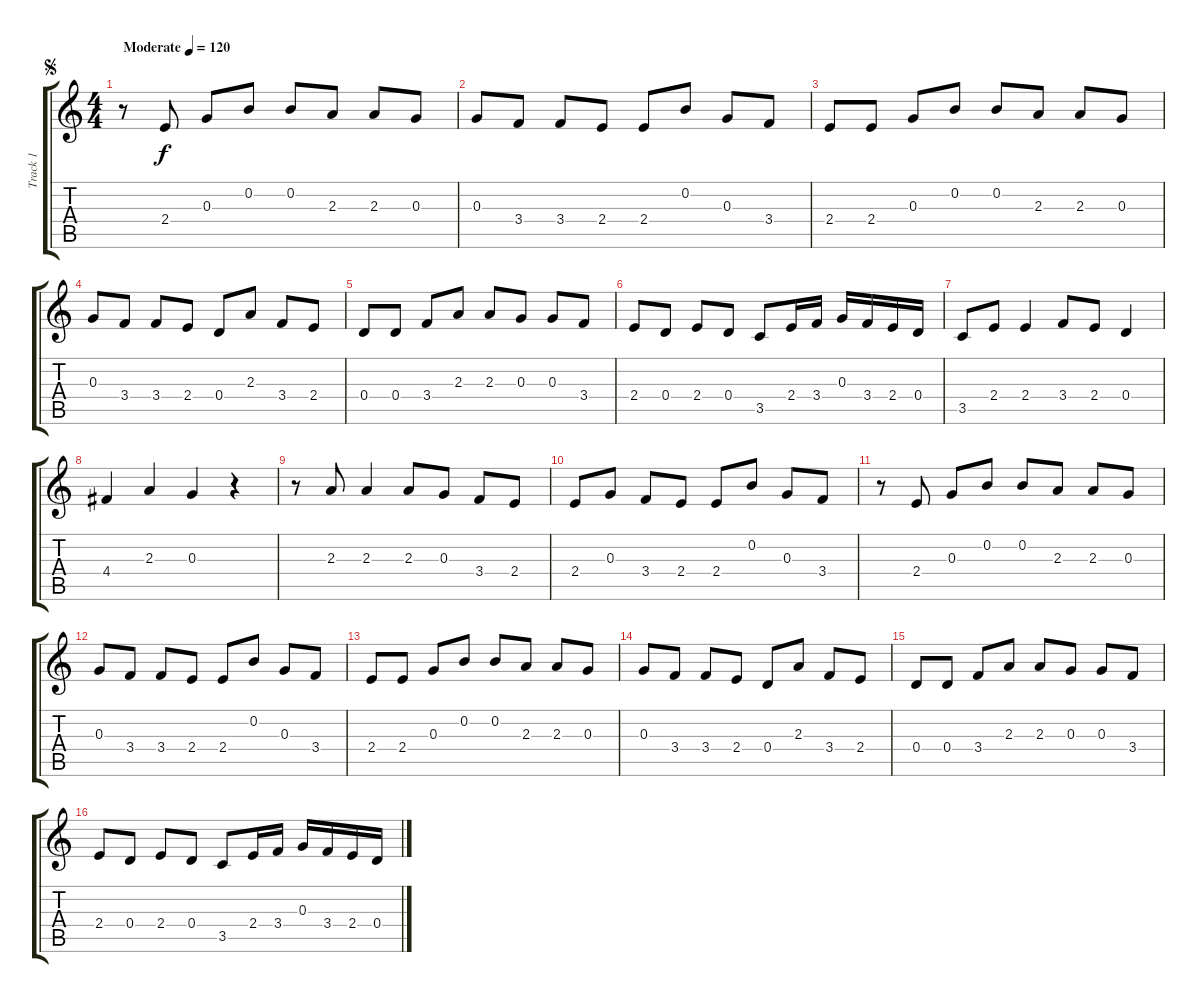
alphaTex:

\track ("Track 1" "Track 1") {instrument acousticguitarsteel}
\staff {score tabs}
\tuning (E4 B3 G3 D3 A2 E2) {hide}
\ts (4 4)
\jump segno
\tempo (120 "Moderate")
\clef g2
\ks c
r.8{dy f instrument acousticguitarsteel} 2.4.8 0.3.8 0.2.8 0.2.8 2.3.8 2.3.8 0.3.8 |
0.3.8 3.4.8 3.4.8 2.4.8 2.4.8 0.2.8 0.3.8 3.4.8 |
2.4.8 2.4.8 0.3.8 0.2.8 0.2.8 2.3.8 2.3.8 0.3.8 |
0.3.8 3.4.8 3.4.8 2.4.8 0.4.8 2.3.8 3.4.8 2.4.8 |
0.4.8 0.4.8 3.4.8 2.3.8 2.3.8 0.3.8 0.3.8 3.4.8 |
2.4.8 0.4.8 2.4.8 0.4.8 3.5.8 2.4.16 3.4.16 0.3.16 3.4.16 2.4.16 0.4.16 |
3.5.8 2.4.8 2.4.4 3.4.8 2.4.8 0.4.4 |
4.4.4 2.3.4 0.3.4 r.4 |
r.8 2.3.8 2.3.4 2.3.8 0.3.8 3.4.8 2.4.8 |
2.4.8 0.3.8 3.4.8 2.4.8 2.4.8 0.2.8 0.3.8 3.4.8 |
r.8 2.4.8 0.3.8 0.2.8 0.2.8 2.3.8 2.3.8 0.3.8 |
0.3.8 3.4.8 3.4.8 2.4.8 2.4.8 0.2.8 0.3.8 3.4.8 |
2.4.8 2.4.8 0.3.8 0.2.8 0.2.8 2.3.8 2.3.8 0.3.8 |
0.3.8 3.4.8 3.4.8 2.4.8 0.4.8 2.3.8 3.4.8 2.4.8 |
0.4.8 0.4.8 3.4.8 2.3.8 2.3.8 0.3.8 0.3.8 3.4.8 |
2.4.8 0.4.8 2.4.8 0.4.8 3.5.8 2.4.16 3.4.16 0.3.16 3.4.16 2.4.16 0.4.16
